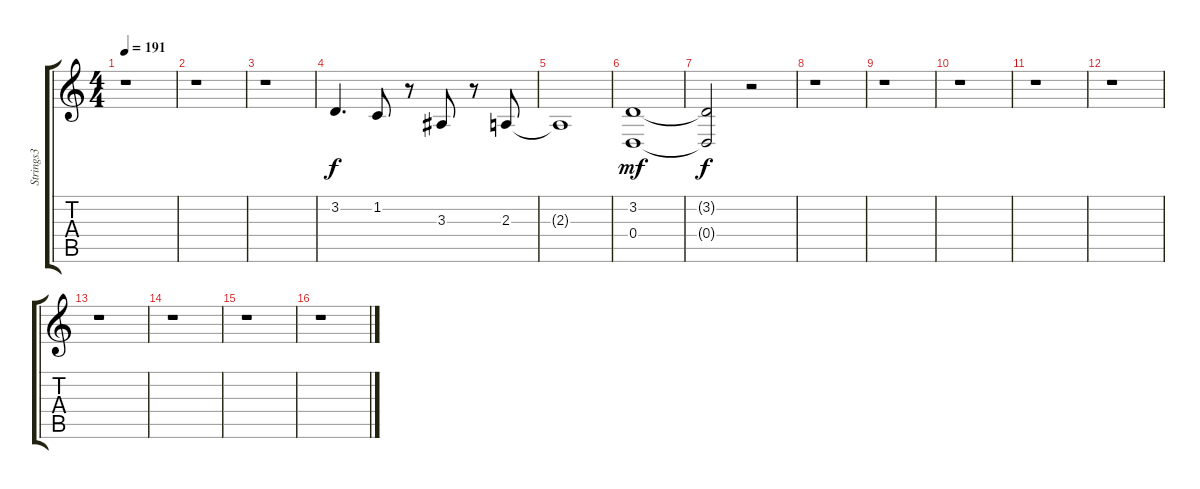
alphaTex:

\track ("Strings3" "Strings3") {instrument stringensemble1}
\staff {score tabs}
\tuning (E4 B3 G3 D3 A2 E2) {hide}
\ts (4 4)
\tempo 191
\clef g2
\ks c
r.1{dy f} |
r.1 |
r.1 |
3.2.4{d} 1.2.8 r.8 3.3.8 r.8 2.3.8 |
2.3{t}.1 |
(3.2 0.4).1{dy mf} |
(3.2{t} 0.4{t}).2{dy f} r.2 |
r.1 |
r.1 |
r.1 |
r.1 |
r.1 |
r.1 |
r.1 |
r.1 |
r.1
